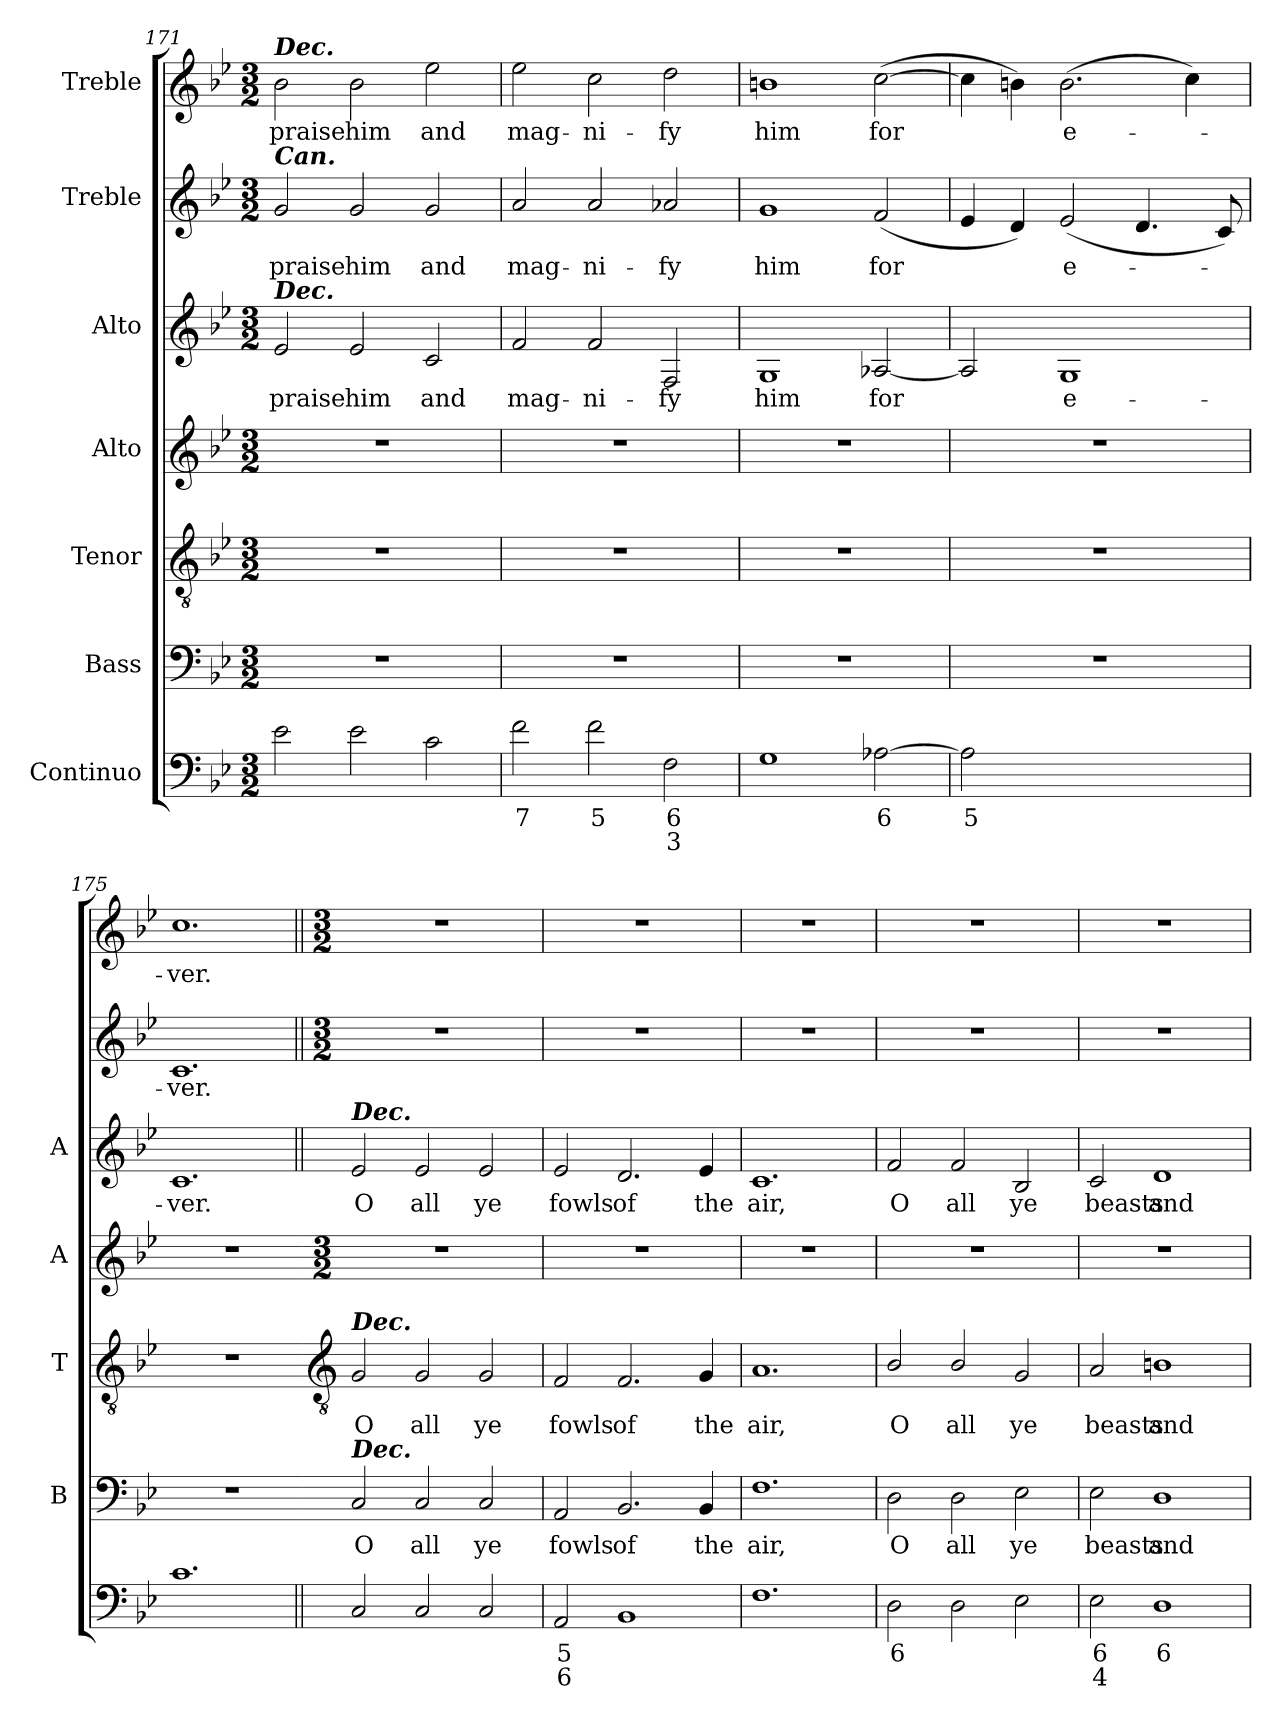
**kern	**text	**text	**kern	**text	**kern	**text	**kern	**kern	**text	**kern	**text	**kern	**text
*part7	*part7	*part7	*part6	*part6	*part5	*part5	*part4	*part3	*part3	*part2	*part2	*part1	*part1
*staff7	*staff7	*staff7	*staff6	*staff6	*staff5	*staff5	*staff4	*staff3	*staff3	*staff2	*staff2	*staff1	*staff1
*I"Continuo	*	*	*I"Bass	*	*I"Tenor	*	*I"Alto	*I"Alto	*	*I"Treble	*	*I"Treble	*
*	*	*	*I'B	*	*I'T	*	*I'A	*I'A	*	*	*	*	*
*clefF4	*	*	*clefF4	*	*clefGv2	*	*clefG2	*clefG2	*	*clefG2	*	*clefG2	*
*k[b-e-]	*	*	*k[b-e-]	*	*k[b-e-]	*	*k[b-e-]	*k[b-e-]	*	*k[b-e-]	*	*k[b-e-]	*
*B-:	*	*	*B-:	*	*B-:	*	*B-:	*B-:	*	*B-:	*	*B-:	*
*M3/2	*	*	*M3/2	*	*M3/2	*	*M3/2	*M3/2	*	*M3/2	*	*M3/2	*
=171	=171	=171	=171	=171	=171	=171	=171	=171	=171	=171	=171	=171	=171
!	!	!	!	!	!	!	!	!	!	!	!	!LO:TX:a:Bi:t=Dec.	!
!	!	!	!	!	!	!	!	!	!	!LO:TX:a:Bi:t=Can.	!	!	!
!	!	!	!	!	!	!	!	!LO:TX:a:Bi:t=Dec.	!	!	!	!	!
!	!	!	!LO:N:vis=1	!	!LO:N:vis=1	!	!	!	!LO:LY:b	!	!LO:LY:b	!	!LO:LY:b
2e-	.	.	1.r	.	1.r	.	1.r	2e-	praise	2g	praise	2b-	praise
!	!	!	!	!	!	!	!	!	!LO:LY:b	!	!LO:LY:b	!	!LO:LY:b
2e-	.	.	.	.	.	.	.	2e-	him	2g	him	2b-	him
!	!	!	!	!	!	!	!	!	!LO:LY:b	!	!LO:LY:b	!	!LO:LY:b
2c	.	.	.	.	.	.	.	2c	and	2g	and	2ee-	and
=172	=172	=172	=172	=172	=172	=172	=172	=172	=172	=172	=172	=172	=172
!	!LO:LY:b	!	!LO:N:vis=1	!	!LO:N:vis=1	!	!	!	!LO:LY:b	!	!LO:LY:b	!	!LO:LY:b
2f	7	.	1.r	.	1.r	.	1.r	2f	mag-	2a	mag-	2ee-	mag-
!	!LO:LY:b	!	!	!	!	!	!	!	!LO:LY:b	!	!LO:LY:b	!	!LO:LY:b
2f	5	.	.	.	.	.	.	2f	-ni-	2a	-ni-	2cc	-ni-
!	!LO:LY:b	!LO:LY:b	!	!	!	!	!	!	!LO:LY:b	!	!LO:LY:b	!	!LO:LY:b
2F	6	3	.	.	.	.	.	2F	-fy	2a-X	-fy	2dd	-fy
=173	=173	=173	=173	=173	=173	=173	=173	=173	=173	=173	=173	=173	=173
!	!	!	!LO:N:vis=1	!	!LO:N:vis=1	!	!	!	!LO:LY:b	!	!LO:LY:b	!	!LO:LY:b
1G	.	.	1.r	.	1.r	.	1.r	1G	him	1g	him	1bn	him
!	!LO:LY:b	!	!	!	!	!	!	!	!LO:LY:b	!	!LO:LY:b	!	!LO:LY:b
[2A-X	6	.	.	.	.	.	.	[2A-X	for	(<2f	for	(>[2cc	for
=174	=174	=174	=174	=174	=174	=174	=174	=174	=174	=174	=174	=174	=174
!	!LO:LY:b	!	!LO:N:vis=1	!	!LO:N:vis=1	!	!	!	!	!	!	!	!
2A-]	5	.	1.r	.	1.r	.	1.r	2A-]	.	4e-	.	4cc]	.
.	.	.	.	.	.	.	.	.	.	4d)	.	4bn)	.
!	!LO:LY:b	!LO:LY:b	!	!	!	!	!	!	!LO:LY:b	!	!LO:LY:b	!	!LO:LY:b
[2Gyy	3	6	.	.	.	.	.	1G	e-	(<2e-	e-	(>2.b	e-
!	!	!LO:LY:b	!	!	!	!	!	!	!	!	!	!	!
2Gyy]	.	5	.	.	.	.	.	.	.	4.d	.	.	.
.	.	.	.	.	.	.	.	.	.	.	.	4cc)	.
.	.	.	.	.	.	.	.	.	.	8c)	.	.	.
=175	=175	=175	=175	=175	=175	=175	=175	=175	=175	=175	=175	=175	=175
!	!	!	!LO:N:vis=1	!	!LO:N:vis=1	!	!	!	!LO:LY:b	!	!LO:LY:b	!	!LO:LY:b
1.c	.	.	1.r	.	1.r	.	1.r	1.c	-ver.	1.c	ver.	1.cc	ver.
!!LO:LB:g=z
=176||	=176||	=176||	=176||	=176||	=176||	=176||	=176	=176||	=176||	=176||	=176||	=176||	=176||
*	*	*	*	*	*clefGv2	*	*	*	*	*	*	*	*
*	*	*	*	*	*	*	*M3/2	*	*	*M3/2	*	*M3/2	*
!	!	!	!	!	!	!	!	!LO:TX:a:Bi:t=Dec.	!	!	!	!	!
!	!	!	!	!	!LO:TX:a:Bi:t=Dec.	!	!	!	!	!	!	!	!
!	!	!	!LO:TX:a:Bi:t=Dec.	!	!	!	!	!	!	!	!	!	!
!	!	!	!	!LO:LY:b	!	!LO:LY:b	!	!	!LO:LY:b	!	!	!	!
2C	.	.	2C	O	2G	O	1.r	2e-	O	1.r	.	1.r	.
!	!	!	!	!LO:LY:b	!	!LO:LY:b	!	!	!LO:LY:b	!	!	!	!
2C	.	.	2C	all	2G	all	.	2e-	all	.	.	.	.
!	!	!	!	!LO:LY:b	!	!LO:LY:b	!	!	!LO:LY:b	!	!	!	!
2C	.	.	2C	ye	2G	ye	.	2e-	ye	.	.	.	.
=177	=177	=177	=177	=177	=177	=177	=177	=177	=177	=177	=177	=177	=177
!	!LO:LY:b	!LO:LY:b	!	!LO:LY:b	!	!LO:LY:b	!	!	!LO:LY:b	!	!	!	!
2AA	5	6	2AA	fowls	2F	fowls	1.r	2e-	fowls	1.r	.	1.r	.
!	!	!	!	!LO:LY:b	!	!LO:LY:b	!	!	!LO:LY:b	!	!	!	!
1BB-	.	.	2.BB-	of	2.F	of	.	2.d	of	.	.	.	.
!	!	!	!	!LO:LY:b	!	!LO:LY:b	!	!	!LO:LY:b	!	!	!	!
.	.	.	4BB-	the	4G	the	.	4e-	the	.	.	.	.
=178	=178	=178	=178	=178	=178	=178	=178	=178	=178	=178	=178	=178	=178
!	!	!	!	!LO:LY:b	!	!LO:LY:b	!	!	!LO:LY:b	!	!	!	!
1.F	.	.	1.F	air,	1.A	air,	1.r	1.c	air,	1.r	.	1.r	.
=179	=179	=179	=179	=179	=179	=179	=179	=179	=179	=179	=179	=179	=179
!	!LO:LY:b	!	!	!LO:LY:b	!	!LO:LY:b	!	!	!LO:LY:b	!	!	!	!
2D	6	.	2D	O	2B-/	O	1.r	2f	O	1.r	.	1.r	.
!	!	!	!	!LO:LY:b	!	!LO:LY:b	!	!	!LO:LY:b	!	!	!	!
2D	.	.	2D	all	2B-/	all	.	2f	all	.	.	.	.
!	!	!	!	!LO:LY:b	!	!LO:LY:b	!	!	!LO:LY:b	!	!	!	!
2E-	.	.	2E-	ye	2G	ye	.	2B-	ye	.	.	.	.
=180	=180	=180	=180	=180	=180	=180	=180	=180	=180	=180	=180	=180	=180
!	!LO:LY:b	!LO:LY:b	!	!LO:LY:b	!	!LO:LY:b	!	!	!LO:LY:b	!	!	!	!
2E-	6	4	2E-	beasts	2A	beasts	1.r	2c	beasts	1.r	.	1.r	.
!	!LO:LY:b	!	!	!LO:LY:b	!	!LO:LY:b	!	!	!LO:LY:b	!	!	!	!
1D	6	.	1D	and	1Bn	and	.	1d	and	.	.	.	.
=	=	=	=	=	=	=	=	=	=	=	=	=	=
*-	*-	*-	*-	*-	*-	*-	*-	*-	*-	*-	*-	*-	*-
